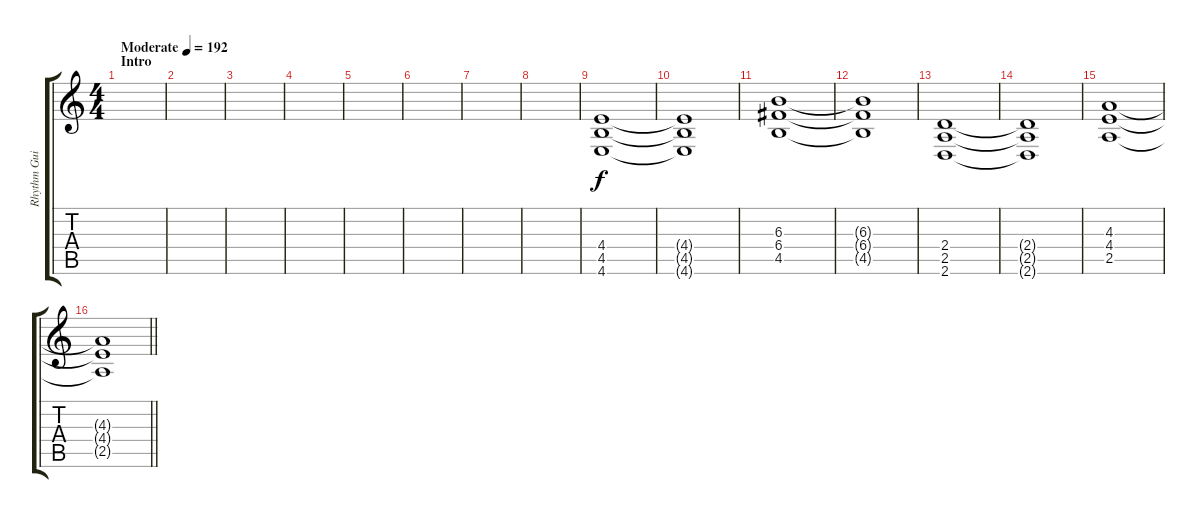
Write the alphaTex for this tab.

\track ("Rhythm Guitar 1" "Rhythm Gui") {instrument overdrivenguitar}
\staff {score tabs}
\tuning (D4 A3 F3 C3 G2 C2) {hide}
\ts (4 4)
\section ("" "Intro")
\tempo (192 "Moderate")
\clef g2
\ks aminor
|
|
|
|
|
|
|
|
(4.4 4.5 4.6).1 |
(4.4{t} 4.5{t} 4.6{t}).1 |
(6.3 6.4 4.5).1 |
(6.3{t} 6.4{t} 4.5{t}).1 |
(2.4 2.5 2.6).1 |
(2.4{t} 2.5{t} 2.6{t}).1 |
(4.3 4.4 2.5).1 |
\barLineRight lightlight
(4.3{t} 4.4{t} 2.5{t}).1
